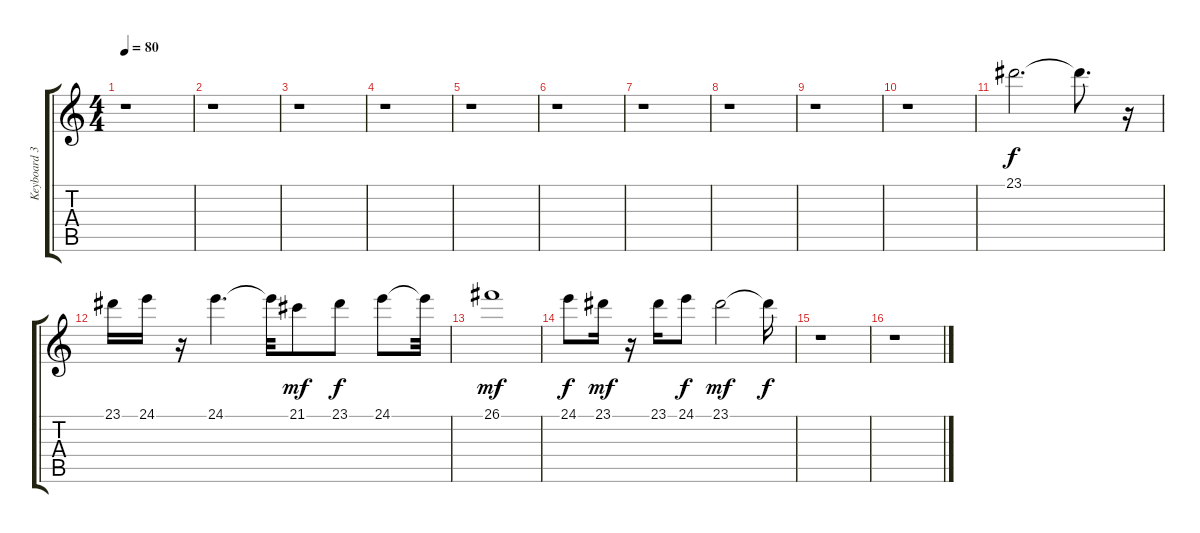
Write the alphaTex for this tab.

\track ("Keyboard 3" "Keyboard 3") {instrument piccolo}
\staff {score tabs}
\tuning (E4 B3 G3 D3 A2 E2) {hide}
\ts (4 4)
\tempo 80
\clef g2
\ks c
r.1{dy f} |
r.1 |
r.1 |
r.1 |
r.1 |
r.1 |
r.1 |
r.1 |
r.1 |
r.1 |
23.1.2{d} 23.1{t}.8{d} r.16 |
23.1.16 24.1.16 r.16 24.1.4{d} 24.1{t}.32 21.1.8{dy mf} 23.1.8{dy f} 24.1.8 24.1{t}.32 |
26.1.1{dy mf} |
24.1.8{dy f} 23.1.16{dy mf} r.16 23.1.16 24.1.8{dy f} 23.1.2{dy mf} 23.1{t}.16{dy f} |
r.1 |
r.1
